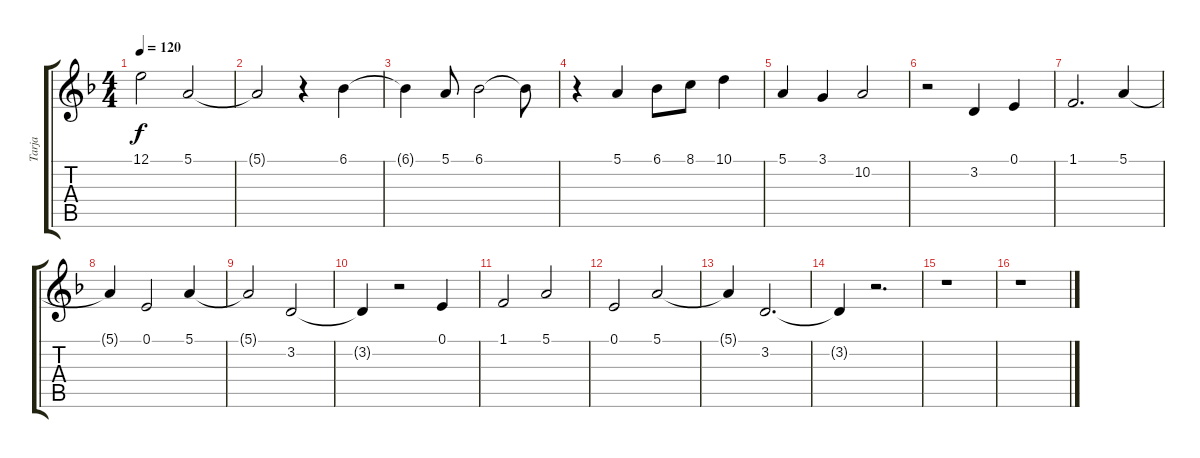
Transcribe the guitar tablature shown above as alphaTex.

\track ("Tarja" "Tarja") {instrument choiraahs}
\staff {score tabs}
\tuning (E4 B3 G3 D3 A2 E2) {hide}
\ts (4 4)
\tempo 120
\clef g2
\ks dminor
12.1.2{dy f} 5.1.2 |
5.1{t}.2 r.4 6.1.4 |
6.1{t}.4 5.1.8 6.1.2 6.1{t}.8 |
r.4 5.1.4 6.1.8 8.1.8 10.1.4 |
5.1.4 3.1.4 10.2.2 |
r.2 3.2.4 0.1.4 |
1.1.2{d} 5.1.4 |
5.1{t}.4 0.1.2 5.1.4 |
5.1{t}.2 3.2.2 |
3.2{t}.4 r.2 0.1.4 |
1.1.2 5.1.2 |
0.1.2 5.1.2 |
5.1{t}.4 3.2.2{d} |
3.2{t}.4 r.2{d} |
r.1 |
r.1
